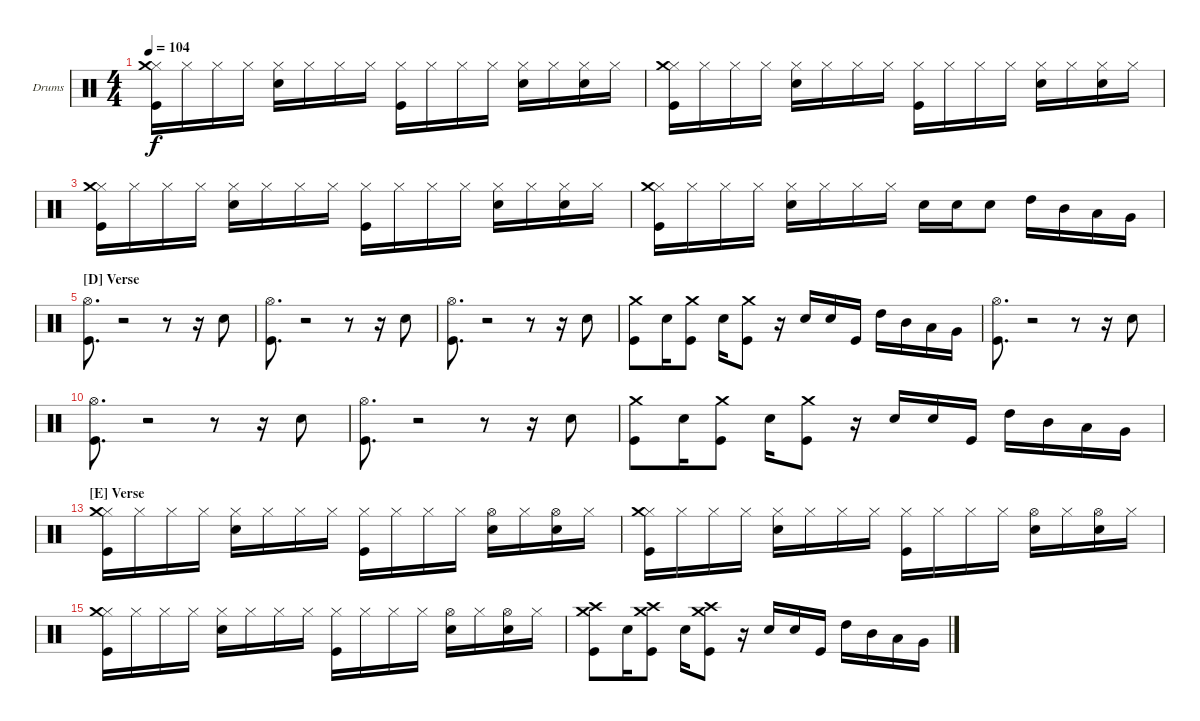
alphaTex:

\bracketExtendMode nobrackets
\firstSystemTrackNameOrientation horizontal
\otherSystemsTrackNameOrientation horizontal
\defaultBarNumberDisplay FirstOfSystem
\track ("Drums" "Drums") {instrument percussion}
\staff {score}
\articulation defaults
\ts (4 4)
\tempo 104
\clef neutral
\ks c
("Kick (hit)" "Hi-Hat (closed)" "Crash medium (hit)").16{dy f} "Hi-Hat (closed)".16 "Hi-Hat (closed)".16 "Hi-Hat (closed)".16 ("Snare (hit) 2" "Hi-Hat (closed)").16 "Hi-Hat (closed)".16 "Hi-Hat (closed)".16 "Hi-Hat (closed)".16 ("Kick (hit)" "Hi-Hat (closed)").16 "Hi-Hat (closed)".16 "Hi-Hat (closed)".16 "Hi-Hat (closed)".16 ("Snare (hit) 2" "Hi-Hat (closed)").16 "Hi-Hat (closed)".16 ("Snare (hit) 2" "Hi-Hat (closed)").16 "Hi-Hat (closed)".16 |
("Kick (hit)" "Hi-Hat (closed)" "Crash medium (hit)").16 "Hi-Hat (closed)".16 "Hi-Hat (closed)".16 "Hi-Hat (closed)".16 ("Snare (hit) 2" "Hi-Hat (closed)").16 "Hi-Hat (closed)".16 "Hi-Hat (closed)".16 "Hi-Hat (closed)".16 ("Kick (hit)" "Hi-Hat (closed)").16 "Hi-Hat (closed)".16 "Hi-Hat (closed)".16 "Hi-Hat (closed)".16 ("Snare (hit) 2" "Hi-Hat (closed)").16 "Hi-Hat (closed)".16 ("Snare (hit) 2" "Hi-Hat (closed)").16 "Hi-Hat (closed)".16 |
("Kick (hit)" "Hi-Hat (closed)" "Crash medium (hit)").16 "Hi-Hat (closed)".16 "Hi-Hat (closed)".16 "Hi-Hat (closed)".16 ("Snare (hit) 2" "Hi-Hat (closed)").16 "Hi-Hat (closed)".16 "Hi-Hat (closed)".16 "Hi-Hat (closed)".16 ("Kick (hit)" "Hi-Hat (closed)").16 "Hi-Hat (closed)".16 "Hi-Hat (closed)".16 "Hi-Hat (closed)".16 ("Snare (hit) 2" "Hi-Hat (closed)").16 "Hi-Hat (closed)".16 ("Snare (hit) 2" "Hi-Hat (closed)").16 "Hi-Hat (closed)".16 |
("Kick (hit)" "Hi-Hat (closed)" "Crash medium (hit)").16 "Hi-Hat (closed)".16 "Hi-Hat (closed)".16 "Hi-Hat (closed)".16 ("Snare (hit) 2" "Hi-Hat (closed)").16 "Hi-Hat (closed)".16 "Hi-Hat (closed)".16 "Hi-Hat (closed)".16 "Snare (hit) 2".16 "Snare (hit) 2".16 "Snare (hit) 2".8 "High Tom (hit)".16 "Mid Tom (hit)".16 "Low Tom (hit)".16 "Very Low Tom (hit)".16 |
\section ("D" "Verse")
("Kick (hit)" "Hi-Hat (open)").8{d} r.2 r.8 r.16 "Snare (hit) 2".8 |
("Kick (hit)" "Hi-Hat (open)").8{d} r.2 r.8 r.16 "Snare (hit) 2".8 |
("Kick (hit)" "Hi-Hat (open)").8{d} r.2 r.8 r.16 "Snare (hit) 2".8 |
("Kick (hit)" "Crash medium (hit)").8 "Snare (hit) 2".16 ("Kick (hit)" "Crash medium (hit)").8 "Snare (hit) 2".16 ("Kick (hit)" "Crash medium (hit)").8 r.16 "Snare (hit) 2".16 "Snare (hit) 2".16 "Kick (hit)".16 "High Tom (hit)".16 "Mid Tom (hit)".16 "Low Tom (hit)".16 "Very Low Tom (hit)".16 |
("Kick (hit)" "Hi-Hat (open)").8{d} r.2 r.8 r.16 "Snare (hit) 2".8 |
("Kick (hit)" "Hi-Hat (open)").8{d} r.2 r.8 r.16 "Snare (hit) 2".8 |
("Kick (hit)" "Hi-Hat (open)").8{d} r.2 r.8 r.16 "Snare (hit) 2".8 |
("Kick (hit)" "Crash medium (hit)").8 "Snare (hit) 2".16 ("Kick (hit)" "Crash medium (hit)").8 "Snare (hit) 2".16 ("Kick (hit)" "Crash medium (hit)").8 r.16 "Snare (hit) 2".16 "Snare (hit) 2".16 "Kick (hit)".16 "High Tom (hit)".16 "Mid Tom (hit)".16 "Low Tom (hit)".16 "Very Low Tom (hit)".16 |
\section ("E" "Verse")
("Kick (hit)" "Hi-Hat (closed)" "Crash medium (hit)").16 "Hi-Hat (closed)".16 "Hi-Hat (closed)".16 "Hi-Hat (closed)".16 ("Snare (hit) 2" "Hi-Hat (closed)").16 "Hi-Hat (closed)".16 "Hi-Hat (closed)".16 "Hi-Hat (closed)".16 ("Kick (hit)" "Hi-Hat (closed)").16 "Hi-Hat (closed)".16 "Hi-Hat (closed)".16 "Hi-Hat (closed)".16 ("Snare (hit) 2" "Hi-Hat (open)").16 "Hi-Hat (closed)".16 ("Snare (hit) 2" "Hi-Hat (open)").16 "Hi-Hat (closed)".16 |
("Kick (hit)" "Hi-Hat (closed)" "Crash medium (hit)").16 "Hi-Hat (closed)".16 "Hi-Hat (closed)".16 "Hi-Hat (closed)".16 ("Snare (hit) 2" "Hi-Hat (closed)").16 "Hi-Hat (closed)".16 "Hi-Hat (closed)".16 "Hi-Hat (closed)".16 ("Kick (hit)" "Hi-Hat (closed)").16 "Hi-Hat (closed)".16 "Hi-Hat (closed)".16 "Hi-Hat (closed)".16 ("Snare (hit) 2" "Hi-Hat (open)").16 "Hi-Hat (closed)".16 ("Snare (hit) 2" "Hi-Hat (open)").16 "Hi-Hat (closed)".16 |
("Kick (hit)" "Hi-Hat (closed)" "Crash medium (hit)").16 "Hi-Hat (closed)".16 "Hi-Hat (closed)".16 "Hi-Hat (closed)".16 ("Snare (hit) 2" "Hi-Hat (closed)").16 "Hi-Hat (closed)".16 "Hi-Hat (closed)".16 "Hi-Hat (closed)".16 ("Kick (hit)" "Hi-Hat (closed)").16 "Hi-Hat (closed)".16 "Hi-Hat (closed)".16 "Hi-Hat (closed)".16 ("Snare (hit) 2" "Hi-Hat (open)").16 "Hi-Hat (closed)".16 ("Snare (hit) 2" "Hi-Hat (open)").16 "Hi-Hat (closed)".16 |
("Kick (hit)" "Crash medium (hit)" "Crash high (hit)").8 "Snare (hit) 2".16 ("Kick (hit)" "Crash medium (hit)" "Crash high (hit)").8 "Snare (hit) 2".16 ("Kick (hit)" "Crash medium (hit)" "Crash high (hit)").8 r.16 "Snare (hit) 2".16 "Snare (hit) 2".16 "Kick (hit)".16 "High Tom (hit)".16 "Mid Tom (hit)".16 "Low Tom (hit)".16 "Very Low Tom (hit)".16
